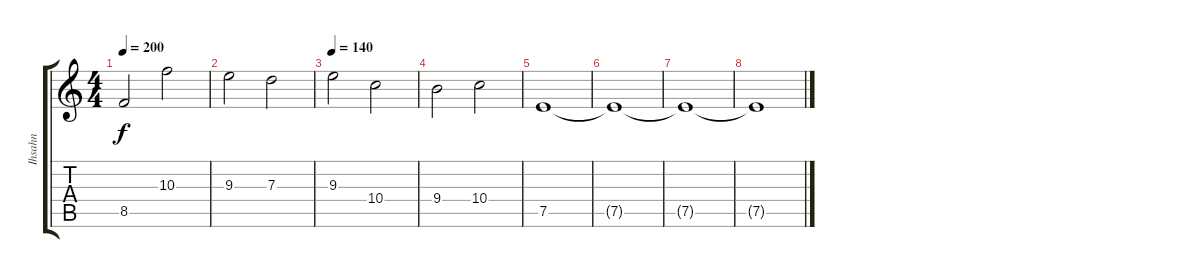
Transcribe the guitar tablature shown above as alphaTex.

\track ("Ihsahn" "Ihsahn") {instrument distortionguitar}
\staff {score tabs}
\tuning (E4 B3 G3 D3 A2 E2) {hide}
\ts (4 4)
\tempo 200
\clef g2
\ks c
8.5.2{dy f} 10.3.2 |
9.3.2 7.3.2 |
\tempo 140
9.3.2 10.4.2 |
9.4.2 10.4.2 |
7.5.1 |
7.5{t}.1 |
7.5{t}.1 |
7.5{t}.1
